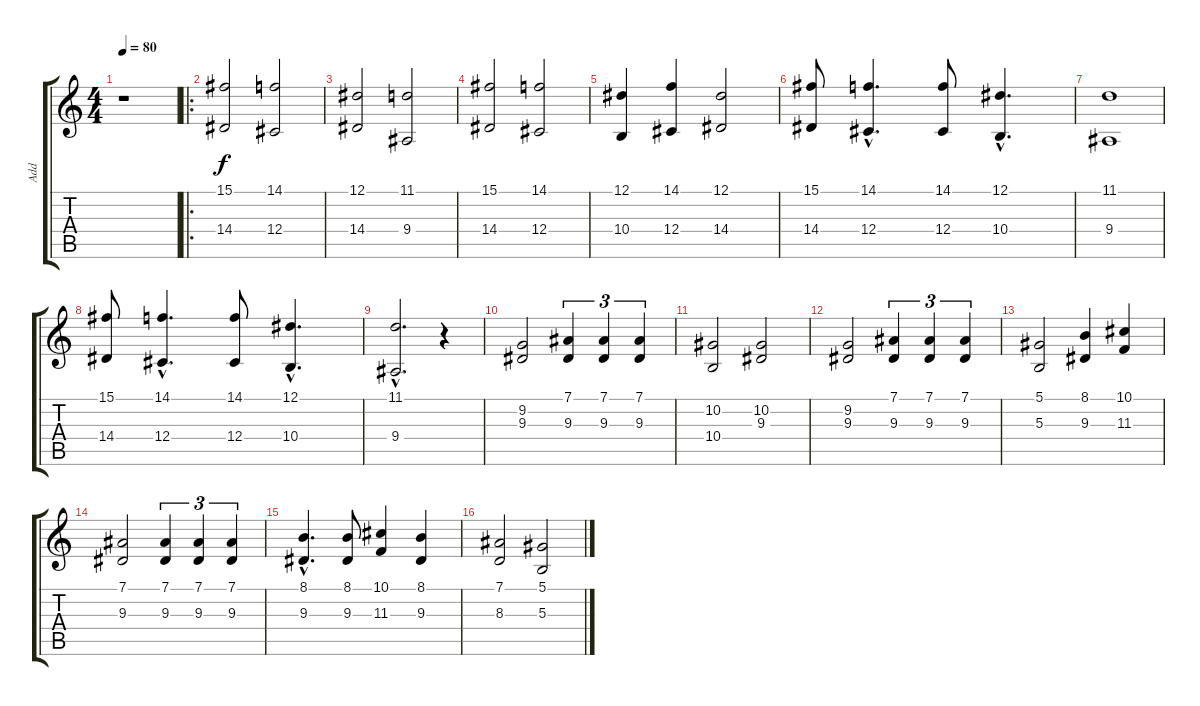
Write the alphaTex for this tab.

\track ("Add" "Add") {instrument stringensemble2}
\staff {score tabs}
\tuning (Eb4 Bb3 Gb3 Db3 Ab2 Eb2) {hide}
\ts (4 4)
\tempo 80
\clef g2
\ks c
r.1{dy f} |
\ro
(15.1 14.4).2 (14.1 12.4).2 |
(12.1 14.4).2 (11.1 9.4).2 |
(15.1 14.4).2 (14.1 12.4).2 |
(12.1 10.4).4 (14.1 12.4).4 (12.1 14.4).2 |
(15.1 14.4).8 (14.1{hac} 12.4{hac}).4{d} (14.1 12.4).8 (12.1{hac} 10.4{hac}).4{d} |
(11.1 9.4).1 |
(15.1 14.4).8 (14.1{hac} 12.4{hac}).4{d} (14.1 12.4).8 (12.1{hac} 10.4{hac}).4{d} |
(11.1{hac} 9.4{hac}).2{d} r.4 |
(9.2 9.3).2 (7.1 9.3).4{tu (3 2)} (7.1 9.3).4{tu (3 2)} (7.1 9.3).4{tu (3 2)} |
(10.2 10.4).2 (10.2 9.3).2 |
(9.2 9.3).2 (7.1 9.3).4{tu (3 2)} (7.1 9.3).4{tu (3 2)} (7.1 9.3).4{tu (3 2)} |
(5.1 5.3).2 (8.1 9.3).4 (10.1 11.3).4 |
(7.1 9.3).2 (7.1 9.3).4{tu (3 2)} (7.1 9.3).4{tu (3 2)} (7.1 9.3).4{tu (3 2)} |
(8.1{hac} 9.3{hac}).4{d} (8.1 9.3).8 (10.1 11.3).4 (8.1 9.3).4 |
(7.1 8.3).2 (5.1 5.3).2
